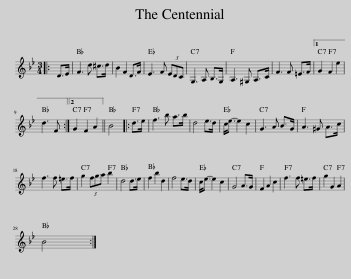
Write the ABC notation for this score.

X:1
L:1/8
M:3/4
I:linebreak $
K:Gmin
V:1 treble
V:1
|: D>E | F3 d ^c>d | B2 F2 D>F | E3 F (3EDC | G,3 A, B,>G, | %5
 A,3 ^G, A,>C | F3 F =E>F |1 G2 F2 e2 |$ d3 F :|2 G2 F2 A2 || %10
 B4 |: d>e | f3 b a>b | d4 e>d | c<e- e2 c2 | %15
 G3 A B>G | A3 ^G A>c |$ f3 f =e>f | g2 (3fga b2 | d4 d>e | %20
 f2 b2 d2 | f4 e>d | c<e- e2 c2 | G4 A>G | F2 A2 c2 | %25
 f3 f =e>f | g2 G2 A2 |$ B4 :| %28
